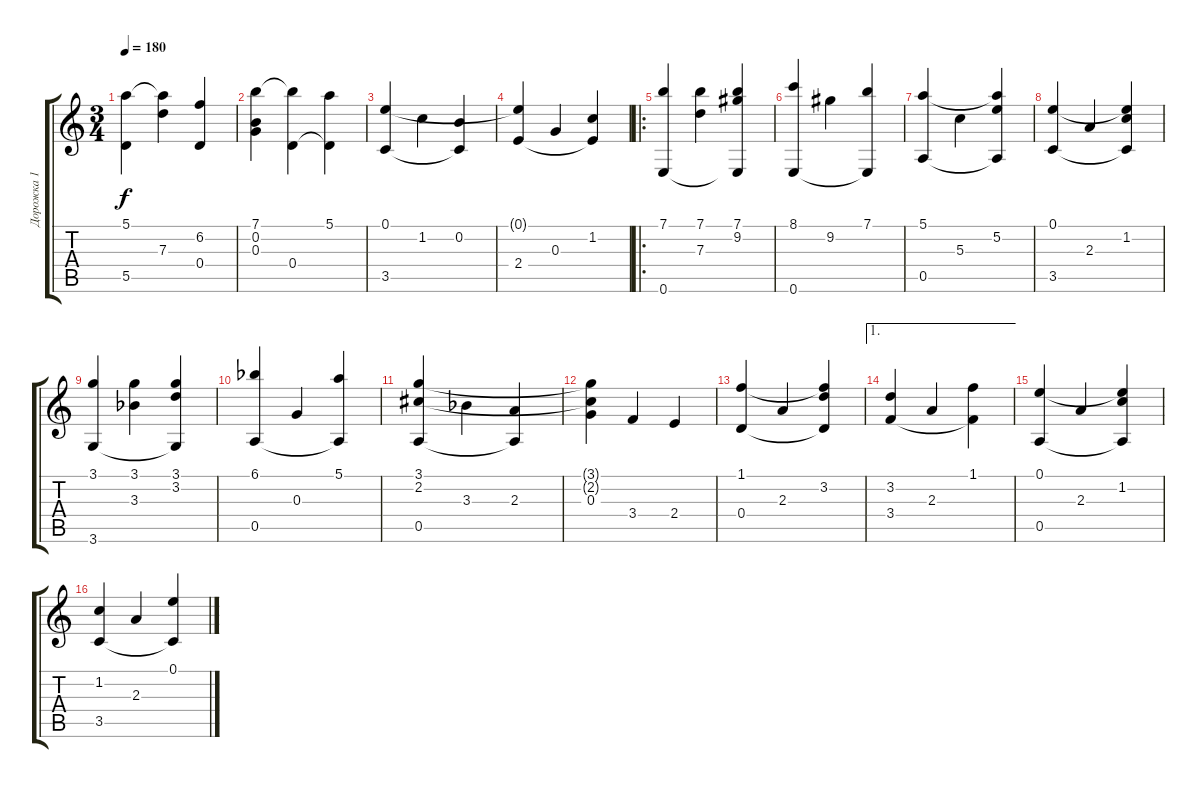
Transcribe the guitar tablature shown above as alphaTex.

\track ("Дорожка 1" "Дорожка 1") {instrument acousticguitarsteel}
\staff {score tabs}
\tuning (E4 B3 G3 D3 A2 E2) {hide}
\ts (3 4)
\tempo 180
\clef g2
\ks c
(5.1 5.5).4{dy f} (5.1{t} 7.3).4 (6.2 0.4).4 |
(7.1 0.2 0.3).4 (7.1{t} 0.4).4 (5.1 0.4{t}).4 |
(0.1 3.5).4 1.2.4 (0.2 3.5{t}).4 |
(0.1{t} 2.4).4 0.3.4 (1.2 2.4{t}).4 |
\ro
(7.1 0.6).4 (7.1 7.3).4 (7.1 9.2 0.6{t}).4 |
(8.1 0.6).4 9.2.4 (7.1 0.6{t}).4 |
(5.1 0.5).4 5.3.4 (5.1{t} 5.2 0.5{t}).4 |
(0.1 3.5).4 2.3.4 (0.1{t} 1.2 3.5{t}).4 |
(3.1 3.6).4 (3.1 3.3{acc b}).4 (3.1 3.2 3.6{t}).4 |
(6.1{acc b} 0.5).4 0.3.4 (5.1 0.5{t}).4 |
(3.1 2.2 0.5).4 3.3{acc b}.4 (2.3 0.5{t}).4 |
(3.1{t} 2.2{t} 0.3).4 3.4.4 2.4.4 |
(1.1 0.4).4 2.3.4 (1.1{t} 3.2 0.4{t}).4 |
\ae 1
(3.2 3.4).4 2.3.4 (1.1 3.4{t}).4 |
(0.1 0.5).4 2.3.4 (0.1{t} 1.2 0.5{t}).4 |
(1.2 3.5).4 2.3.4 (0.1 3.5{t}).4
